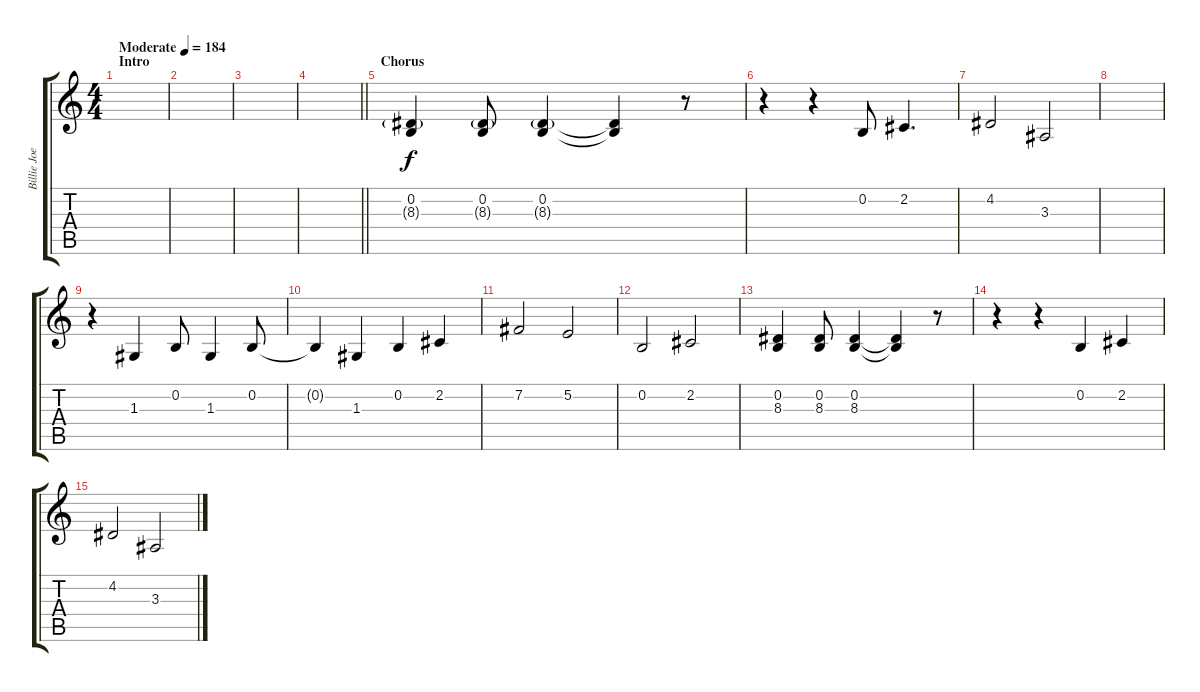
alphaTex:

\track ("Billie Joe Armstrong - Vocals" "Billie Joe") {instrument altosax}
\staff {score tabs}
\tuning (E4 B3 G3 D3 A2 E2) {hide}
\ts (4 4)
\section ("" "Intro")
\tempo (184 "Moderate")
\clef g2
\ks c
|
|
|
\barLineRight lightlight
|
\section ("" "Chorus")
(0.2 8.3{g}).4 (0.2 8.3{g}).8 (0.2 8.3{g}).4 (0.2{t} 8.3{t}).4{dy f} r.8 |
r.4 r.4 0.2.8 2.2.4{d} |
4.2.2 3.3.2 |
|
r.4 1.3.4 0.2.8 1.3.4 0.2.8 |
0.2{t}.4 1.3.4 0.2.4 2.2.4 |
7.2.2 5.2.2 |
0.2.2 2.2.2 |
(0.2 8.3).4 (0.2 8.3).8 (0.2 8.3).4 (0.2{t} 8.3{t}).4 r.8 |
r.4 r.4 0.2.4 2.2.4 |
4.2.2 3.3.2
